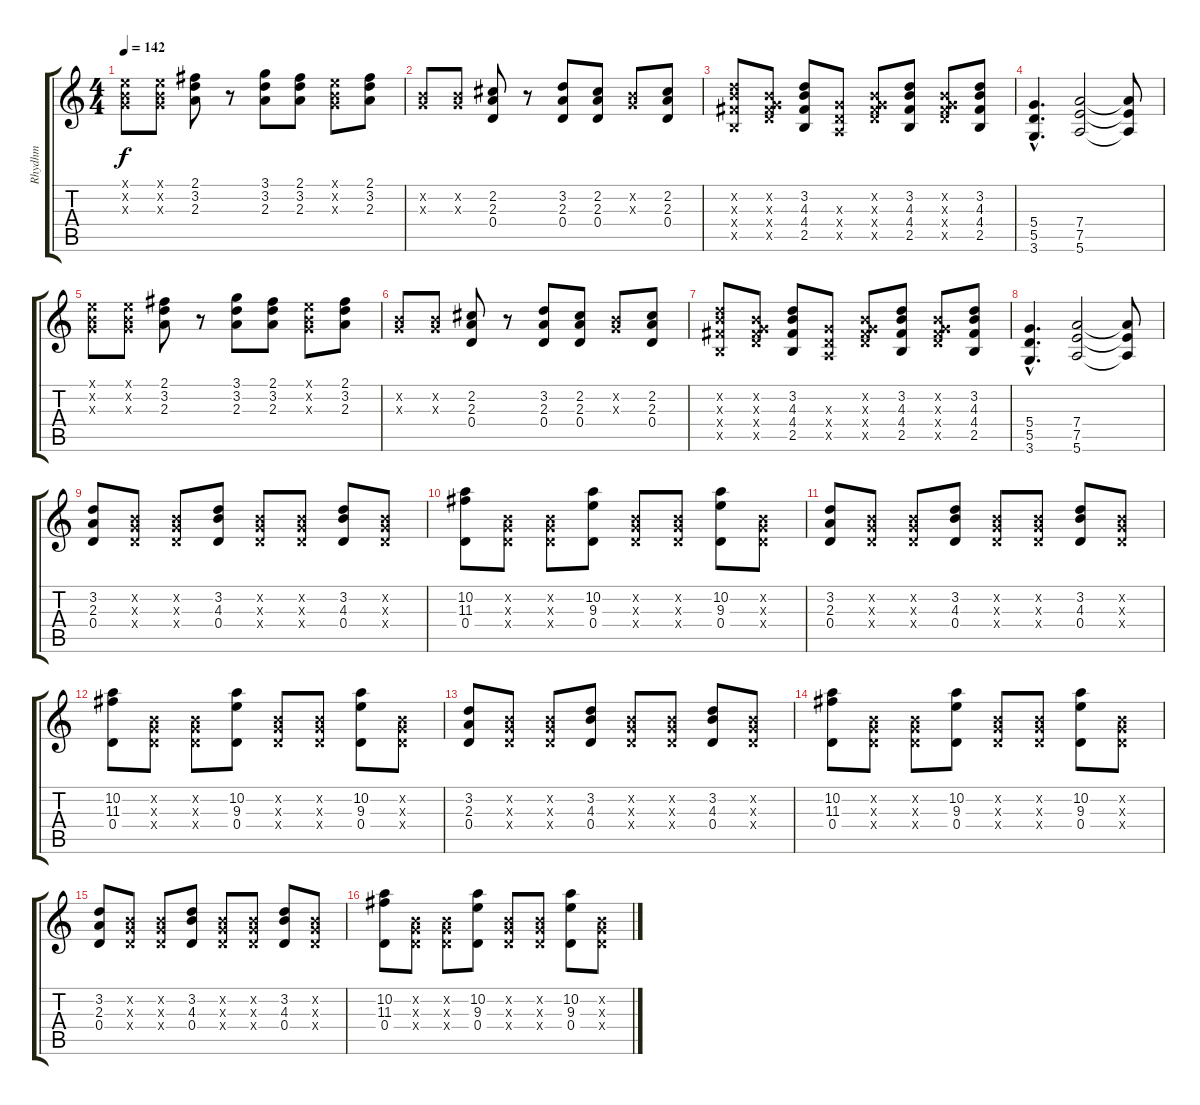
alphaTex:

\track ("Rhydhm" "Rhydhm") {instrument distortionguitar}
\staff {score tabs}
\tuning (E4 B3 G3 D3 A2 E2) {hide}
\ts (4 4)
\tempo 142
\clef g2
\ks c
(0.1{x} 0.2{x} 0.3{x}).8{dy f} (0.1{x} 0.2{x} 0.3{x}).8 (2.1 3.2 2.3).8 r.8 (3.1 3.2 2.3).8 (2.1 3.2 2.3).8 (0.1{x} 0.2{x} 0.3{x}).8 (2.1 3.2 2.3).8 |
(0.2{x} 0.3{x}).8 (0.2{x} 0.3{x}).8 (2.2 2.3 0.4).8 r.8 (3.2 2.3 0.4).8 (2.2 2.3 0.4).8 (0.2{x} 0.3{x}).8 (2.2 2.3 0.4).8 |
(3.2{x} 4.3{x} 4.4{x} 2.5{x}).8 (0.2{x} 0.3{x} 0.4{x} 9.5{x}).8 (3.2 4.3 4.4 2.5).8 (0.3{x} 0.4{x} 0.5{x}).8 (0.2{x} 0.3{x} 0.4{x} 9.5{x}).8 (3.2 4.3 4.4 2.5).8 (0.2{x} 0.3{x} 0.4{x} 9.5{x}).8 (3.2 4.3 4.4 2.5).8 |
(5.4{hac} 5.5{hac} 3.6{hac}).4{d} (7.4 7.5 5.6).2 (7.4{t} 7.5{t} 5.6{t}).8 |
(0.1{x} 0.2{x} 0.3{x}).8 (0.1{x} 0.2{x} 0.3{x}).8 (2.1 3.2 2.3).8 r.8 (3.1 3.2 2.3).8 (2.1 3.2 2.3).8 (0.1{x} 0.2{x} 0.3{x}).8 (2.1 3.2 2.3).8 |
(0.2{x} 0.3{x}).8 (0.2{x} 0.3{x}).8 (2.2 2.3 0.4).8 r.8 (3.2 2.3 0.4).8 (2.2 2.3 0.4).8 (0.2{x} 0.3{x}).8 (2.2 2.3 0.4).8 |
(3.2{x} 4.3{x} 4.4{x} 2.5{x}).8 (0.2{x} 0.3{x} 0.4{x} 9.5{x}).8 (3.2 4.3 4.4 2.5).8 (0.3{x} 0.4{x} 0.5{x}).8 (0.2{x} 0.3{x} 0.4{x} 9.5{x}).8 (3.2 4.3 4.4 2.5).8 (0.2{x} 0.3{x} 0.4{x} 9.5{x}).8 (3.2 4.3 4.4 2.5).8 |
(5.4{hac} 5.5{hac} 3.6{hac}).4{d} (7.4 7.5 5.6).2 (7.4{t} 7.5{t} 5.6{t}).8 |
(3.2 2.3 0.4).8 (0.2{x} 0.3{x} 0.4{x}).8 (0.2{x} 0.3{x} 0.4{x}).8 (3.2 4.3 0.4).8 (0.2{x} 0.3{x} 0.4{x}).8 (0.2{x} 0.3{x} 0.4{x}).8 (3.2 4.3 0.4).8 (0.2{x} 0.3{x} 0.4{x}).8 |
(10.2 11.3 0.4).8 (0.2{x} 0.3{x} 0.4{x}).8 (0.2{x} 0.3{x} 0.4{x}).8 (10.2 9.3 0.4).8 (0.2{x} 0.3{x} 0.4{x}).8 (0.2{x} 0.3{x} 0.4{x}).8 (10.2 9.3 0.4).8 (0.2{x} 0.3{x} 0.4{x}).8 |
(3.2 2.3 0.4).8 (0.2{x} 0.3{x} 0.4{x}).8 (0.2{x} 0.3{x} 0.4{x}).8 (3.2 4.3 0.4).8 (0.2{x} 0.3{x} 0.4{x}).8 (0.2{x} 0.3{x} 0.4{x}).8 (3.2 4.3 0.4).8 (0.2{x} 0.3{x} 0.4{x}).8 |
(10.2 11.3 0.4).8 (0.2{x} 0.3{x} 0.4{x}).8 (0.2{x} 0.3{x} 0.4{x}).8 (10.2 9.3 0.4).8 (0.2{x} 0.3{x} 0.4{x}).8 (0.2{x} 0.3{x} 0.4{x}).8 (10.2 9.3 0.4).8 (0.2{x} 0.3{x} 0.4{x}).8 |
(3.2 2.3 0.4).8 (0.2{x} 0.3{x} 0.4{x}).8 (0.2{x} 0.3{x} 0.4{x}).8 (3.2 4.3 0.4).8 (0.2{x} 0.3{x} 0.4{x}).8 (0.2{x} 0.3{x} 0.4{x}).8 (3.2 4.3 0.4).8 (0.2{x} 0.3{x} 0.4{x}).8 |
(10.2 11.3 0.4).8 (0.2{x} 0.3{x} 0.4{x}).8 (0.2{x} 0.3{x} 0.4{x}).8 (10.2 9.3 0.4).8 (0.2{x} 0.3{x} 0.4{x}).8 (0.2{x} 0.3{x} 0.4{x}).8 (10.2 9.3 0.4).8 (0.2{x} 0.3{x} 0.4{x}).8 |
(3.2 2.3 0.4).8 (0.2{x} 0.3{x} 0.4{x}).8 (0.2{x} 0.3{x} 0.4{x}).8 (3.2 4.3 0.4).8 (0.2{x} 0.3{x} 0.4{x}).8 (0.2{x} 0.3{x} 0.4{x}).8 (3.2 4.3 0.4).8 (0.2{x} 0.3{x} 0.4{x}).8 |
(10.2 11.3 0.4).8 (0.2{x} 0.3{x} 0.4{x}).8 (0.2{x} 0.3{x} 0.4{x}).8 (10.2 9.3 0.4).8 (0.2{x} 0.3{x} 0.4{x}).8 (0.2{x} 0.3{x} 0.4{x}).8 (10.2 9.3 0.4).8 (0.2{x} 0.3{x} 0.4{x}).8
